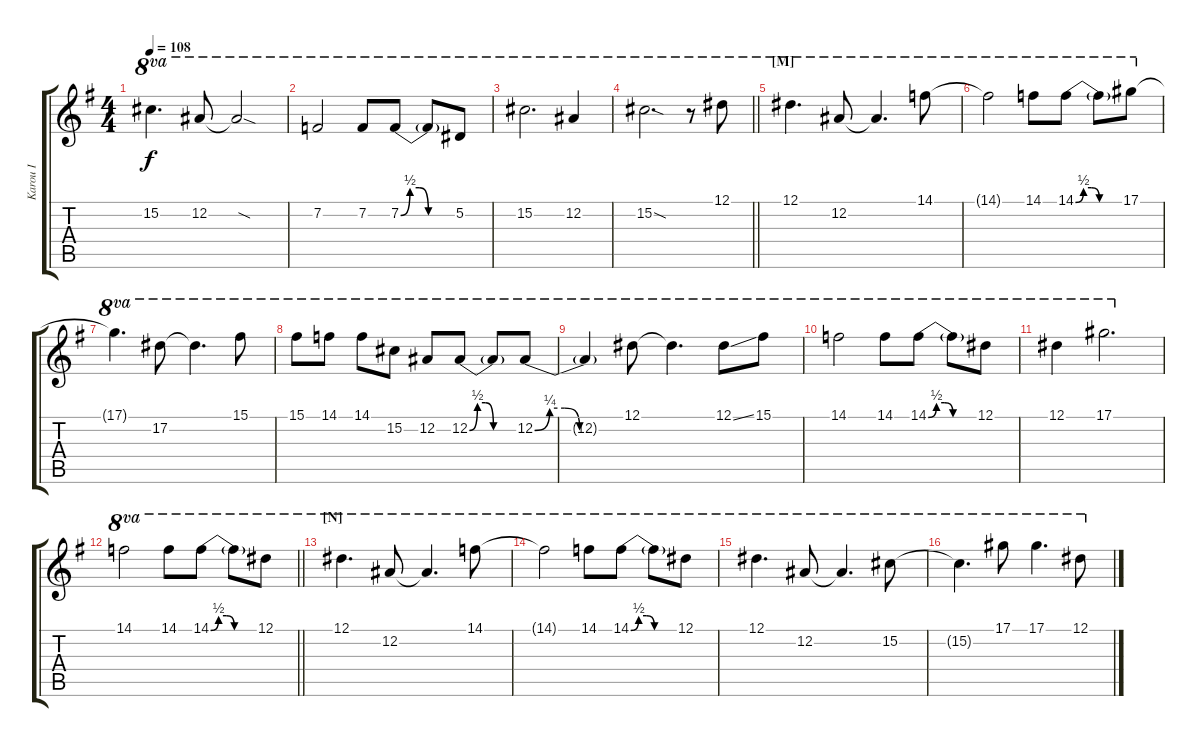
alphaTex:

\track ("Karou I" "Karou I") {instrument overdrivenguitar}
\staff {score tabs}
\tuning (Eb4 Bb3 Gb3 Db3 Ab2 Db2) {hide}
\ts (4 4)
\tempo 108
\clef g2
\ks g
15.2.4{d ot 8va dy f} 12.2.8{ot 8va} 12.2{sod t}.2{ot 8va} |
7.2.2{ot 8va} 7.2.8{ot 8va} 7.2{be (custom 0 0 10 2 20 2 30 0 60 0)}.8{ot 8va} 7.2{t}.8{ot 8va} 5.2.8{ot 8va} |
15.2.2{d ot 8va} 12.2.4{ot 8va} |
\barLineRight lightlight
15.2{sod}.2{d ot 8va} r.8{ot 8va} 12.1.8{ot 8va} |
\section ("" "[M]")
12.1.4{d ot 8va} 12.2.8{ot 8va} 12.2{t}.4{d ot 8va} 14.1.8{ot 8va} |
14.1{t}.2{ot 8va} 14.1.8{ot 8va} 14.1{be (custom 0 0 10 2 20 2 30 0 60 0)}.8{ot 8va} 14.1{t}.8{ot 8va} 17.1.8{ot 8va} |
17.1{t}.4{d ot 8va} 17.2.8{ot 8va} 17.2{t}.4{d ot 8va} 15.1.8{ot 8va} |
15.1.8{ot 8va} 14.1.8{ot 8va} 14.1.8{ot 8va} 15.2.8{ot 8va} 12.2.8{ot 8va} 12.2{be (custom 0 0 10 2 20 2 30 0 60 0)}.8{ot 8va} 12.2{t}.8{ot 8va} 12.2{be (custom 0 0 10 1 20 1 30 0 60 0)}.8{ot 8va} |
12.2{t}.4{ot 8va} 12.1.8{ot 8va} 12.1{t}.4{d ot 8va} 12.1{ss}.8{ot 8va} 15.1.8{ot 8va} |
14.1.2{ot 8va} 14.1.8{ot 8va} 14.1{be (custom 0 0 10 2 20 2 30 0 60 0)}.8{ot 8va} 14.1{t}.8{ot 8va} 12.1.8{ot 8va} |
12.1.4{ot 8va} 17.1.2{d ot 8va} |
\barLineRight lightlight
14.1.2{ot 8va} 14.1.8{ot 8va} 14.1{be (custom 0 0 10 2 20 2 30 0 60 0)}.8{ot 8va} 14.1{t}.8{ot 8va} 12.1.8{ot 8va} |
\section ("" "[N]")
12.1.4{d ot 8va} 12.2.8{ot 8va} 12.2{t}.4{d ot 8va} 14.1.8{ot 8va} |
14.1{t}.2{ot 8va} 14.1.8{ot 8va} 14.1{be (custom 0 0 10 2 20 2 30 0 60 0)}.8{ot 8va} 14.1{t}.8{ot 8va} 12.1.8{ot 8va} |
12.1.4{d ot 8va} 12.2.8{ot 8va} 12.2{t}.4{d ot 8va} 15.2.8{ot 8va} |
15.2{t}.4{d ot 8va} 17.1.8{ot 8va} 17.1.4{d ot 8va} 12.1.8{ot 8va}
